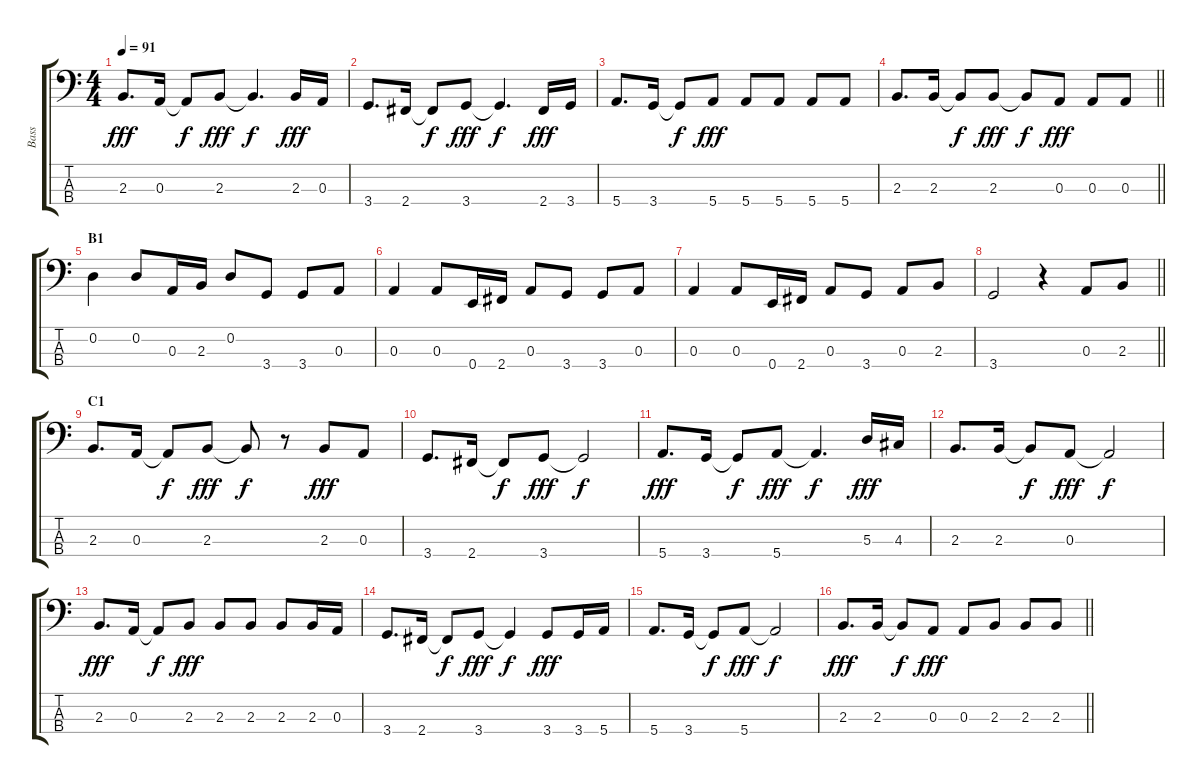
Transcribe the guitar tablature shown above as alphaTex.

\track ("Bass" "Bass") {instrument electricbassfinger}
\staff {score tabs}
\tuning (G2 D2 A1 E1) {hide}
\ts (4 4)
\tempo 91
\clef f4
\ks c
2.3.8{d dy fff} 0.3.16 0.3{t}.8{dy f} 2.3.8{dy fff} 2.3{t}.4{d dy f} 2.3.16{dy fff} 0.3.16 |
3.4.8{d} 2.4.16 2.4{t}.8{dy f} 3.4.8{dy fff} 3.4{t}.4{d dy f} 2.4.16{dy fff} 3.4.16 |
5.4.8{d} 3.4.16 3.4{t}.8{dy f} 5.4.8{dy fff} 5.4.8 5.4.8 5.4.8 5.4.8 |
\barLineRight lightlight
2.3.8{d} 2.3.16 2.3{t}.8{dy f} 2.3.8{dy fff} 2.3{t}.8{dy f} 0.3.8{dy fff} 0.3.8 0.3.8 |
\section ("" "B1")
0.2.4 0.2.8 0.3.16 2.3.16 0.2.8 3.4.8 3.4.8 0.3.8 |
0.3.4 0.3.8 0.4.16 2.4.16 0.3.8 3.4.8 3.4.8 0.3.8 |
0.3.4 0.3.8 0.4.16 2.4.16 0.3.8 3.4.8 0.3.8 2.3.8 |
\barLineRight lightlight
3.4.2 r.4 0.3.8 2.3.8 |
\section ("" "C1")
2.3.8{d} 0.3.16 0.3{t}.8{dy f} 2.3.8{dy fff} 2.3{t}.8{dy f} r.8 2.3.8{dy fff} 0.3.8 |
3.4.8{d} 2.4.16 2.4{t}.8{dy f} 3.4.8{dy fff} 3.4{t}.2{dy f} |
5.4.8{d dy fff} 3.4.16 3.4{t}.8{dy f} 5.4.8{dy fff} 5.4{t}.4{d dy f} 5.3.16{dy fff} 4.3.16 |
2.3.8{d} 2.3.16 2.3{t}.8{dy f} 0.3.8{dy fff} 0.3{t}.2{dy f} |
2.3.8{d dy fff} 0.3.16 0.3{t}.8{dy f} 2.3.8{dy fff} 2.3.8 2.3.8 2.3.8 2.3.16 0.3.16 |
3.4.8{d} 2.4.16 2.4{t}.8{dy f} 3.4.8{dy fff} 3.4{t}.4{dy f} 3.4.8{dy fff} 3.4.16 5.4.16 |
5.4.8{d} 3.4.16 3.4{t}.8{dy f} 5.4.8{dy fff} 5.4{t}.2{dy f} |
\barLineRight lightlight
2.3.8{d dy fff} 2.3.16 2.3{t}.8{dy f} 0.3.8{dy fff} 0.3.8 2.3.8 2.3.8 2.3.8
